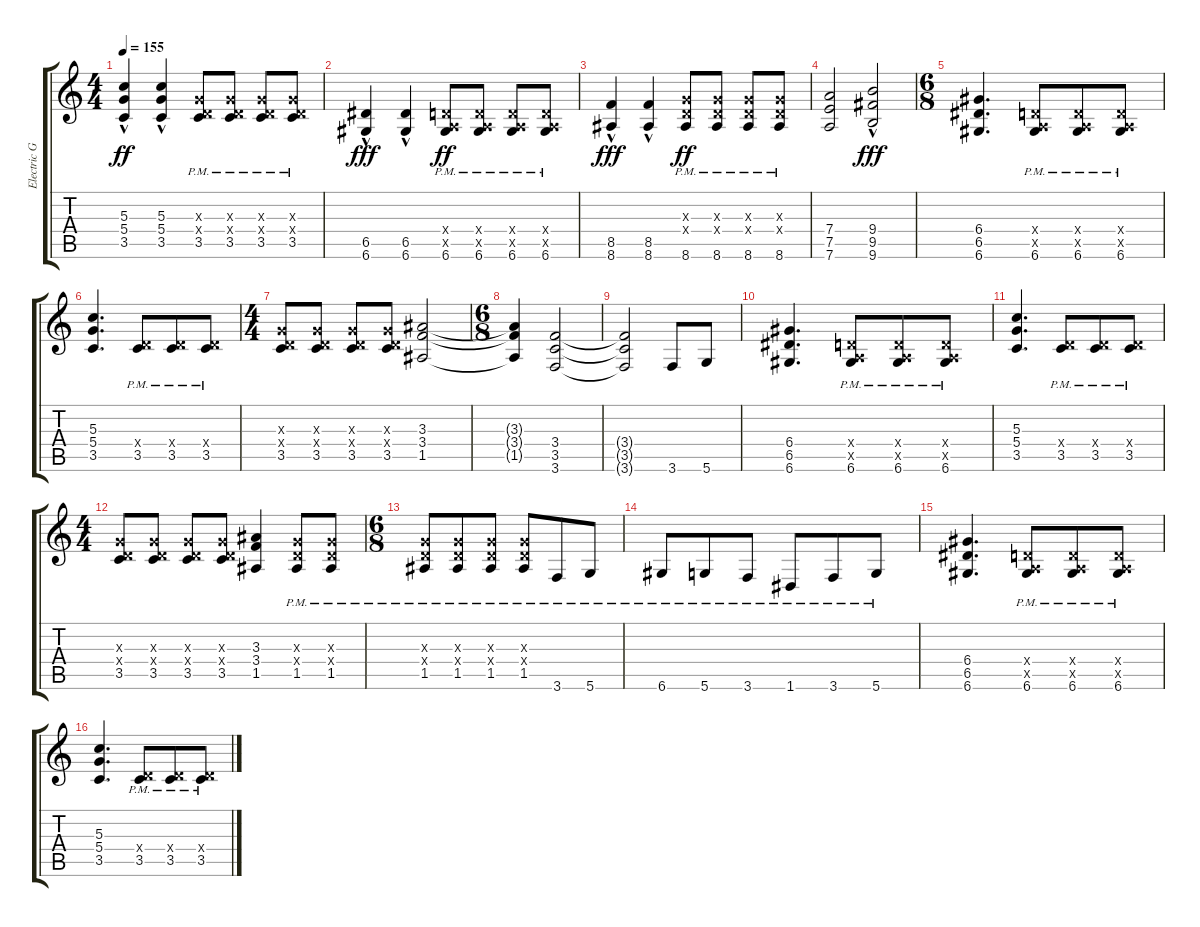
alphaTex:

\track ("Electric Guitar Rythm: Bob Katsionis" "Electric G") {instrument distortionguitar}
\staff {score tabs}
\tuning (E4 B3 G3 D3 A2 D2) {hide}
\ts (4 4)
\tempo 155
\clef g2
\ks c
(5.3{hac} 5.4 3.5).4{dy ff} (5.3{hac} 5.4 3.5).4 (0.3{x} 0.4{x} 3.5{pm}).8 (0.3{x} 0.4{x} 3.5{pm}).8 (0.3{x} 0.4{x} 3.5{pm}).8 (0.3{x} 0.4{x} 3.5{pm}).8 |
(6.5 6.6{hac}).4{dy fff} (6.5 6.6{hac}).4 (0.4{x} 0.5{x} 6.6{pm}).8{dy ff} (0.4{x} 0.5{x} 6.6{pm}).8 (0.4{x} 0.5{x} 6.6{pm}).8 (0.4{x} 0.5{x} 6.6{pm}).8 |
(8.5 8.6{hac}).4{dy fff} (8.5 8.6{hac}).4 (0.3{x} 0.4{x} 8.6{pm}).8{dy ff} (0.3{x} 0.4{x} 8.6{pm}).8 (0.3{x} 0.4{x} 8.6{pm}).8 (0.3{x} 0.4{x} 8.6{pm}).8 |
(7.4 7.5 7.6).2 (9.4 9.5 9.6{hac}).2{dy fff} |
\ts (6 8)
(6.4 6.5 6.6).4{d volume 15 balance 12} (0.4{x} 0.5{x} 6.6{pm}).8 (0.4{x} 0.5{x} 6.6{pm}).8 (0.4{x} 0.5{x} 6.6{pm}).8 |
(5.3 5.4 3.5).4{d} (0.4{x} 3.5{pm}).8 (0.4{x} 3.5{pm}).8 (0.4{x} 3.5{pm}).8 |
\ts (4 4)
(0.3{x} 0.4{x} 3.5).8 (0.3{x} 0.4{x} 3.5).8 (0.3{x} 0.4{x} 3.5).8 (0.3{x} 0.4{x} 3.5).8 (3.3 3.4 1.5).2 |
\ts (6 8)
(3.3{t} 3.4{t} 1.5{t}).4 (3.4 3.5 3.6).2 |
(3.4{t} 3.5{t} 3.6{t}).2 3.6.8 5.6.8 |
(6.4 6.5 6.6).4{d} (0.4{x} 0.5{x} 6.6{pm}).8 (0.4{x} 0.5{x} 6.6{pm}).8 (0.4{x} 0.5{x} 6.6{pm}).8 |
(5.3 5.4 3.5).4{d} (0.4{x} 3.5{pm}).8 (0.4{x} 3.5{pm}).8 (0.4{x} 3.5{pm}).8 |
\ts (4 4)
(0.3{x} 0.4{x} 3.5).8 (0.3{x} 0.4{x} 3.5).8 (0.3{x} 0.4{x} 3.5).8 (0.3{x} 0.4{x} 3.5).8 (3.3 3.4 1.5).4 (0.3{x} 0.4{x} 1.5{pm}).8 (0.3{x} 0.4{x} 1.5{pm}).8 |
\ts (6 8)
(0.3{x} 0.4{x} 1.5{pm}).8 (0.3{x} 0.4{x} 1.5{pm}).8 (0.3{x} 0.4{x} 1.5{pm}).8 (0.3{x} 0.4{x} 1.5{pm}).8 3.6{pm}.8 5.6{pm}.8 |
6.6{pm}.8 5.6{pm}.8 3.6{pm}.8 1.6{pm}.8 3.6{pm}.8 5.6{pm}.8 |
(6.4 6.5 6.6).4{d} (0.4{x} 0.5{x} 6.6{pm}).8 (0.4{x} 0.5{x} 6.6{pm}).8 (0.4{x} 0.5{x} 6.6{pm}).8 |
(5.3 5.4 3.5).4{d} (0.4{x} 3.5{pm}).8 (0.4{x} 3.5{pm}).8 (0.4{x} 3.5{pm}).8
